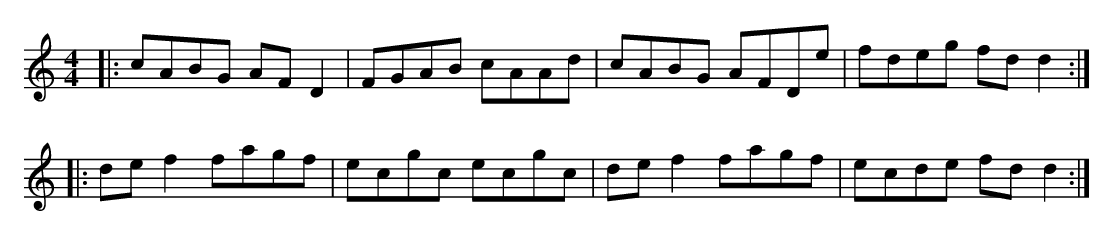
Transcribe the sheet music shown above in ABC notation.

X:1
M:4/4
K:C
|:cABG AF D2|FGAB cAAd|cABG AFDe|fdeg fd d2:|
|:de f2 fagf|ecgc ecgc|de f2 fagf|ecde fd d2:|
